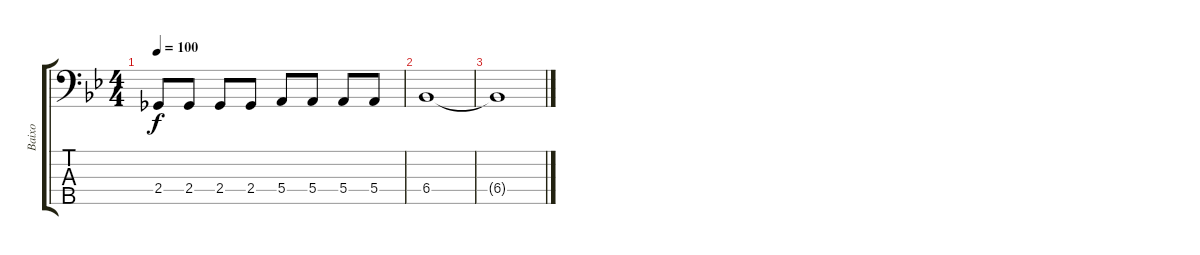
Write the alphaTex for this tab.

\track ("Baixo" "Baixo") {instrument electricbassfinger}
\staff {score tabs}
\tuning (G2 D2 A1 E1 B0) {hide}
\ts (4 4)
\tempo 100
\clef f4
\ks gminor
2.4.8{dy f} 2.4.8 2.4.8 2.4.8 5.4.8 5.4.8 5.4.8 5.4.8 |
6.4.1 |
6.4{t}.1
